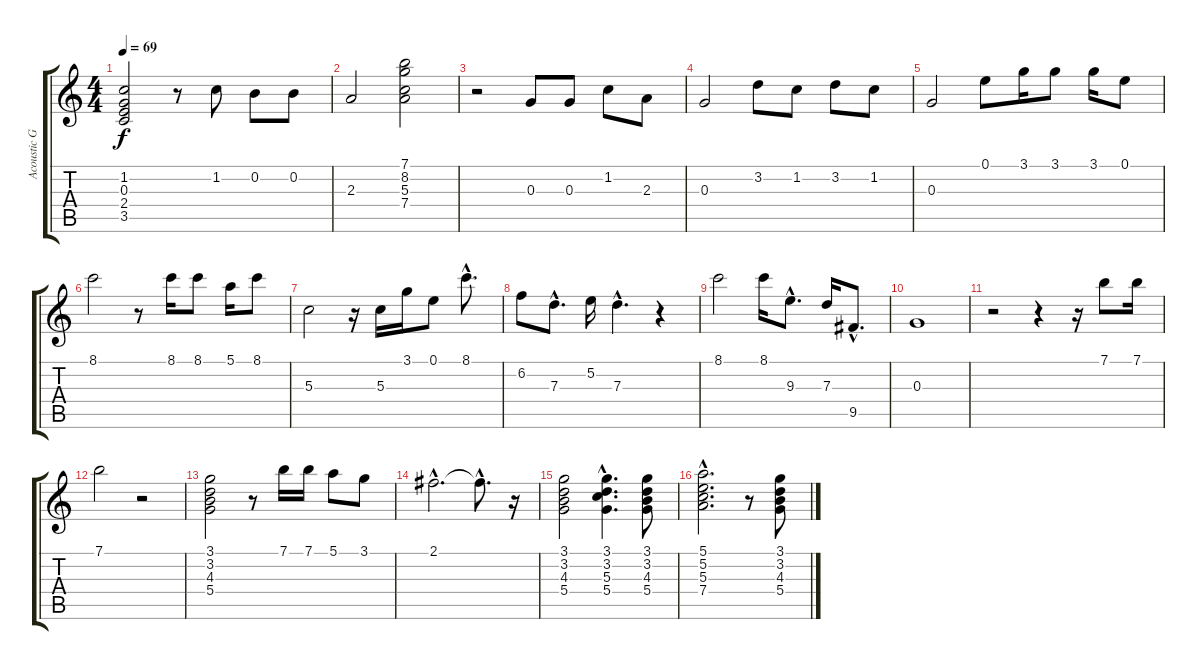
\track ("Acoustic Guitar 3" "Acoustic G") {instrument acousticguitarnylon}
\staff {score tabs}
\tuning (E4 B3 G3 D3 A2 E2) {hide}
\ts (4 4)
\tempo 69
\clef g2
\ks c
(1.2 0.3 2.4 3.5).2{dy f} r.8 1.2.8 0.2.8 0.2.8 |
2.3.2 (7.1 8.2 5.3 7.4).2 |
r.2 0.3.8 0.3.8 1.2.8 2.3.8 |
0.3.2 3.2.8 1.2.8 3.2.8 1.2.8 |
0.3.2 0.1.8 3.1.16 3.1.8 3.1.16 0.1.8 |
8.1.2 r.8 8.1.16 8.1.8 5.1.16 8.1.8 |
5.3.2 r.16 5.3.16 3.1.16 0.1.8 8.1{hac}.8{d} |
6.2.8 7.3{hac}.8{d} 5.2.16 7.3{hac}.4{d} r.4 |
8.1.2 8.1.16 9.3{hac}.8{d} 7.3.16 9.5{hac}.8{d} |
0.3.1 |
r.2 r.4 r.16 7.1.8 7.1.16 |
7.1.2 r.2 |
(3.1 3.2 4.3 5.4).2 r.8 7.1.16 7.1.16 5.1.8 3.1.8 |
2.1{hac}.2{d} 2.1{hac t}.8{d} r.16 |
(3.1 3.2 4.3 5.4).2 (3.1{hac} 3.2{hac} 5.3{hac} 5.4{hac}).4{d} (3.1 3.2 4.3 5.4).8 |
(5.1{hac} 5.2{hac} 5.3{hac} 7.4{hac}).2{d} r.8 (3.1 3.2 4.3 5.4).8
